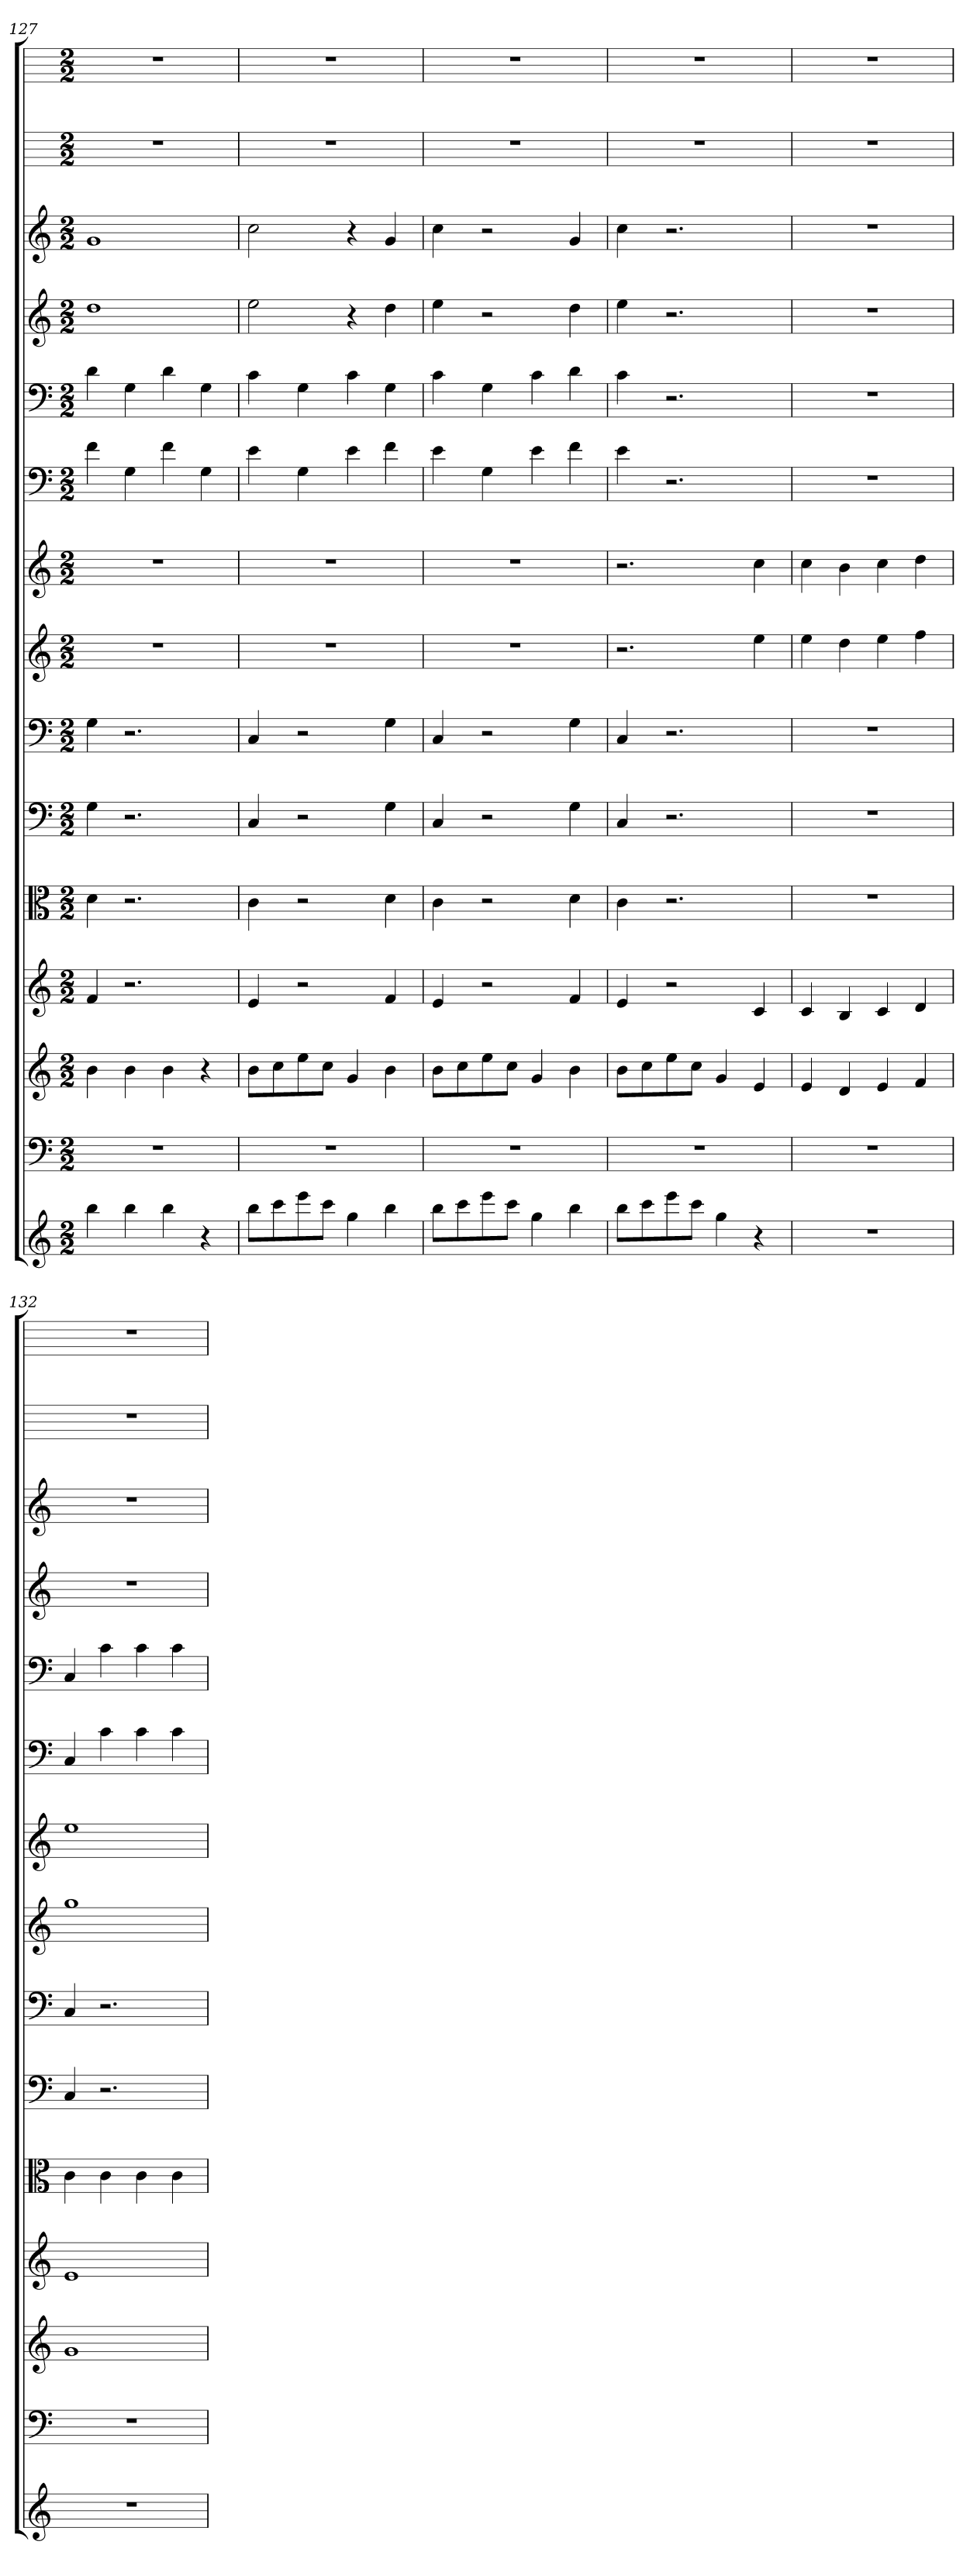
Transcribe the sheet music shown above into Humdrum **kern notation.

**kern	**kern	**kern	**kern	**kern	**kern	**kern	**kern	**kern	**kern	**kern	**kern	**kern	**kern	**kern
*part15	*part14	*part13	*part12	*part11	*part10	*part9	*part8	*part7	*part6	*part5	*part4	*part3	*part2	*part1
*staff15	*staff14	*staff13	*staff12	*staff11	*staff10	*staff9	*staff8	*staff7	*staff6	*staff5	*staff4	*staff3	*staff2	*staff1
*	*clefF4	*	*	*clefC3	*clefF4	*clefF4	*	*	*clefF4	*clefF4	*	*	*	*
*k[]	*k[]	*k[]	*k[]	*k[]	*k[]	*k[]	*k[]	*k[]	*k[]	*k[]	*k[]	*k[]	*k[]	*k[]
*C:	*C:	*C:	*C:	*C:	*C:	*C:	*C:	*C:	*C:	*C:	*C:	*C:	*C:	*C:
*M2/2	*M2/2	*M2/2	*M2/2	*M2/2	*M2/2	*M2/2	*M2/2	*M2/2	*M2/2	*M2/2	*M2/2	*M2/2	*M2/2	*M2/2
=127	=127	=127	=127	=127	=127	=127	=127	=127	=127	=127	=127	=127	=127	=127
4bb	1r	4b	4f	4d	4G	4G	1r	1r	4f	4d	1dd	1g	1r	1r
4bb	.	4b	2.r	2.r	2.r	2.r	.	.	4G	4G	.	.	.	.
4bb	.	4b	.	.	.	.	.	.	4f	4d	.	.	.	.
4r	.	4r	.	.	.	.	.	.	4G	4G	.	.	.	.
=128	=128	=128	=128	=128	=128	=128	=128	=128	=128	=128	=128	=128	=128	=128
8bbL	1r	8bL	4e	4c	4C	4C	1r	1r	4e	4c	2ee	2cc	1r	1r
8ccc	.	8cc	.	.	.	.	.	.	.	.	.	.	.	.
8eee	.	8ee	2r	2r	2r	2r	.	.	4G	4G	.	.	.	.
8cccJ	.	8ccJ	.	.	.	.	.	.	.	.	.	.	.	.
4gg	.	4g	.	.	.	.	.	.	4e	4c	4r	4r	.	.
4bb	.	4b	4f	4d	4G	4G	.	.	4f	4G	4dd	4g	.	.
=129	=129	=129	=129	=129	=129	=129	=129	=129	=129	=129	=129	=129	=129	=129
8bbL	1r	8bL	4e	4c	4C	4C	1r	1r	4e	4c	4ee	4cc	1r	1r
8ccc	.	8cc	.	.	.	.	.	.	.	.	.	.	.	.
8eee	.	8ee	2r	2r	2r	2r	.	.	4G	4G	2r	2r	.	.
8cccJ	.	8ccJ	.	.	.	.	.	.	.	.	.	.	.	.
4gg	.	4g	.	.	.	.	.	.	4e	4c	.	.	.	.
4bb	.	4b	4f	4d	4G	4G	.	.	4f	4d	4dd	4g	.	.
=130	=130	=130	=130	=130	=130	=130	=130	=130	=130	=130	=130	=130	=130	=130
8bbL	1r	8bL	4e	4c	4C	4C	2.r	2.r	4e	4c	4ee	4cc	1r	1r
8ccc	.	8cc	.	.	.	.	.	.	.	.	.	.	.	.
8eee	.	8ee	2r	2.r	2.r	2.r	.	.	2.r	2.r	2.r	2.r	.	.
8cccJ	.	8ccJ	.	.	.	.	.	.	.	.	.	.	.	.
4gg	.	4g	.	.	.	.	.	.	.	.	.	.	.	.
4r	.	4e	4c	.	.	.	4ee	4cc	.	.	.	.	.	.
=131	=131	=131	=131	=131	=131	=131	=131	=131	=131	=131	=131	=131	=131	=131
1r	1r	4e	4c	1r	1r	1r	4ee	4cc	1r	1r	1r	1r	1r	1r
.	.	4d	4B	.	.	.	4dd	4b	.	.	.	.	.	.
.	.	4e	4c	.	.	.	4ee	4cc	.	.	.	.	.	.
.	.	4f	4d	.	.	.	4ff	4dd	.	.	.	.	.	.
=132	=132	=132	=132	=132	=132	=132	=132	=132	=132	=132	=132	=132	=132	=132
1r	1r	1g	1e	4c	4C	4C	1gg	1ee	4C	4C	1r	1r	1r	1r
.	.	.	.	4c	2.r	2.r	.	.	4c	4c	.	.	.	.
.	.	.	.	4c	.	.	.	.	4c	4c	.	.	.	.
.	.	.	.	4c	.	.	.	.	4c	4c	.	.	.	.
=	=	=	=	=	=	=	=	=	=	=	=	=	=	=
*-	*-	*-	*-	*-	*-	*-	*-	*-	*-	*-	*-	*-	*-	*-
